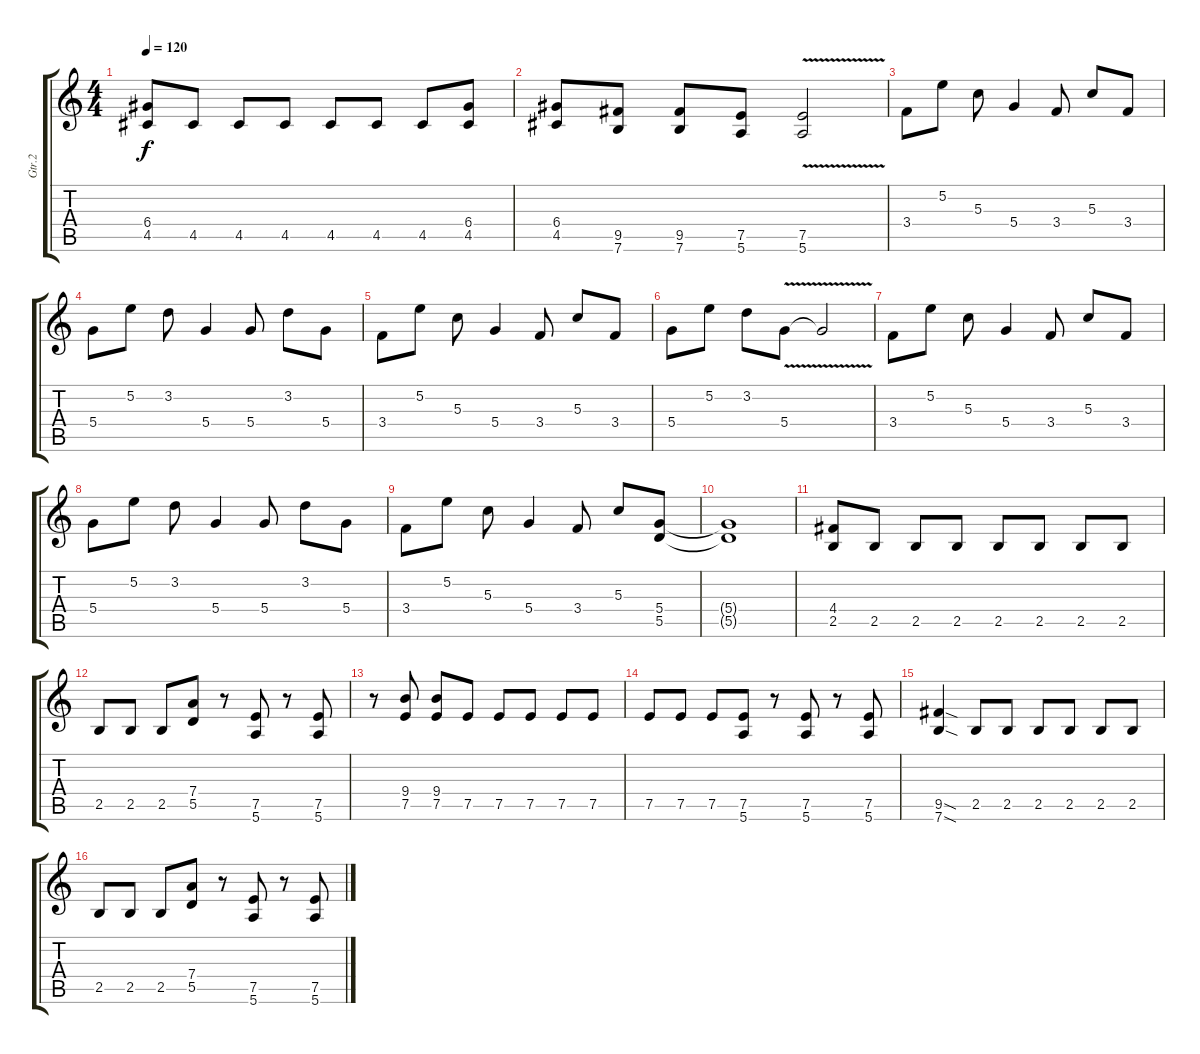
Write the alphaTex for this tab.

\track ("Gtr.2" "Gtr.2") {instrument overdrivenguitar}
\staff {score tabs}
\tuning (E4 B3 G3 D3 A2 E2) {hide}
\ts (4 4)
\tempo 120
\clef g2
\ks c
(6.4 4.5).8{dy f} 4.5.8 4.5.8 4.5.8 4.5.8 4.5.8 4.5.8 (6.4 4.5).8 |
(6.4 4.5).8 (9.5 7.6).8 (9.5 7.6).8 (7.5 5.6).8 (7.5{v} 5.6{v}).2 |
3.4.8 5.2.8 5.3.8 5.4.4 3.4.8 5.3.8 3.4.8 |
5.4.8 5.2.8 3.2.8 5.4.4 5.4.8 3.2.8 5.4.8 |
3.4.8 5.2.8 5.3.8 5.4.4 3.4.8 5.3.8 3.4.8 |
5.4.8 5.2.8 3.2.8 5.4{v}.8 5.4{t}.2 |
3.4.8 5.2.8 5.3.8 5.4.4 3.4.8 5.3.8 3.4.8 |
5.4.8 5.2.8 3.2.8 5.4.4 5.4.8 3.2.8 5.4.8 |
3.4.8 5.2.8 5.3.8 5.4.4 3.4.8 5.3.8 (5.4 5.5).8 |
(5.4{t} 5.5{t}).1 |
(4.4 2.5).8 2.5.8 2.5.8 2.5.8 2.5.8 2.5.8 2.5.8 2.5.8 |
2.5.8 2.5.8 2.5.8 (7.4 5.5).8 r.8 (7.5 5.6).8 r.8 (7.5 5.6).8 |
r.8 (9.4 7.5).8 (9.4 7.5).8 7.5.8 7.5.8 7.5.8 7.5.8 7.5.8 |
7.5.8 7.5.8 7.5.8 (7.5 5.6).8 r.8 (7.5 5.6).8 r.8 (7.5 5.6).8 |
(9.5{sod} 7.6{sod}).4 2.5.8 2.5.8 2.5.8 2.5.8 2.5.8 2.5.8 |
2.5.8 2.5.8 2.5.8 (7.4 5.5).8 r.8 (7.5 5.6).8 r.8 (7.5 5.6).8
